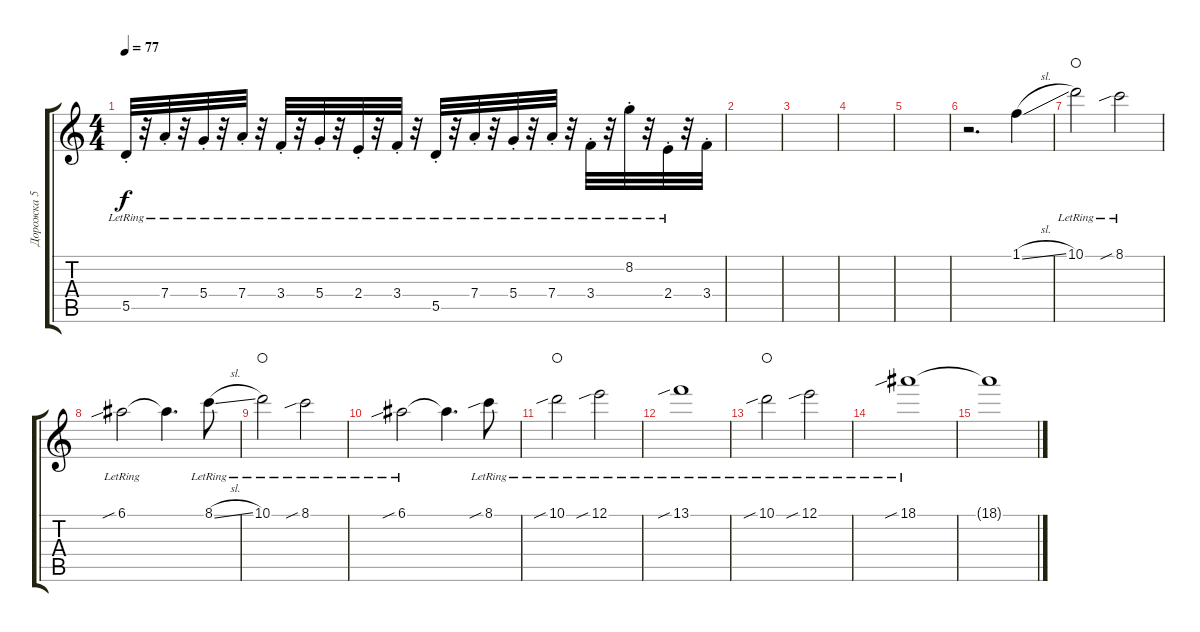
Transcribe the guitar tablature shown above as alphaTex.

\track ("Дорожка 5" "Дорожка 5") {instrument distortionguitar}
\staff {score tabs}
\tuning (E4 B3 G3 D3 A2 E2) {hide}
\ts (4 4)
\tempo 77
\clef g2
\ks c
5.5{st lr}.32{dy f} r.32 7.4{st lr}.32 r.32 5.4{st lr}.32 r.32 7.4{st lr}.32 r.32 3.4{st lr}.32 r.32 5.4{st lr}.32 r.32 2.4{st lr}.32 r.32 3.4{st lr}.32 r.32 5.5{st lr}.32 r.32 7.4{st lr}.32 r.32 5.4{st lr}.32 r.32 7.4{st lr}.32 r.32 3.4{st lr}.32 r.32 8.2{st lr}.32 r.32 2.4{st lr}.32 r.32 3.4{st}.32 |
|
|
|
|
r.2{d} 1.1{sl}.4 |
10.1{lr}.2{waho} 8.1{sib lr}.2 |
6.1{sib lr}.2 6.1{t}.4{d} 8.1{sl lr}.8 |
10.1{lr}.2{waho} 8.1{sib lr}.2 |
6.1{sib lr}.2 6.1{t}.4{d} 8.1{sib lr}.8 |
10.1{sib lr}.2{waho} 12.1{sib lr}.2 |
13.1{sib lr}.1 |
10.1{sib lr}.2{waho} 12.1{sib lr}.2 |
18.1{sib lr}.1 |
18.1{t}.1
